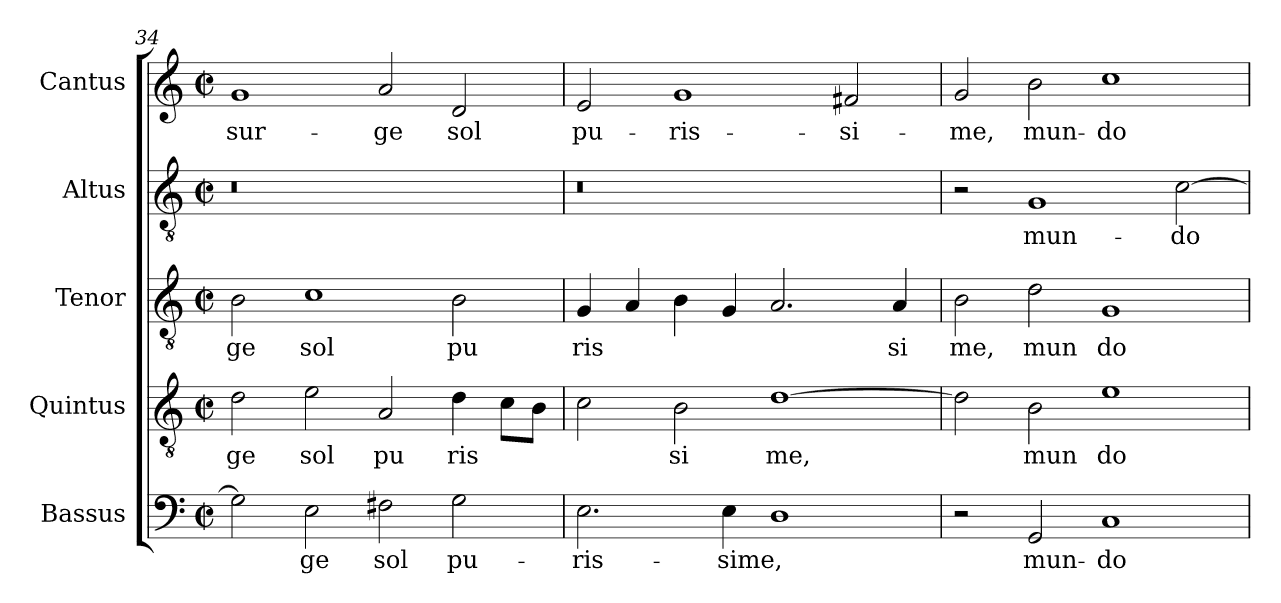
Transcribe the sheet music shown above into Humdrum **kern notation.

**kern	**text	**kern	**text	**kern	**text	**kern	**text	**kern	**text
*part5	*part5	*part4	*part4	*part3	*part3	*part2	*part2	*part1	*part1
*staff5	*staff5	*staff4	*staff4	*staff3	*staff3	*staff2	*staff2	*staff1	*staff1
*I"Bassus	*	*I"Quintus	*	*I"Tenor	*	*I"Altus	*	*I"Cantus	*
*clefF4	*	*clefGv2	*	*clefGv2	*	*clefGv2	*	*clefG2	*
*M2/2	*	*M2/2	*	*M2/2	*	*M2/2	*	*M2/2	*
*met(c|)	*	*met(c|)	*	*met(c|)	*	*met(c|)	*	*met(c|)	*
=34	=34	=34	=34	=34	=34	=34	=34	=34	=34
!	!	!	!LO:LY:b:cj	!	!LO:LY:b:cj	!	!	!	!LO:LY:b:cj
2G\]	.	2d\	ge	2B\	ge	0r	.	1g	-sur-
!	!LO:LY:b:cj	!	!LO:LY:b:cj	!	!LO:LY:b:cj	!	!	!	!
2E\	-ge	2e\	sol	1c	sol	.	.	.	.
!	!LO:LY:b:cj	!	!LO:LY:b:cj	!	!	!	!	!	!LO:LY:b:cj
2F#X\	sol	2A/	pu	.	.	.	.	2a/	-ge
!	!LO:LY:b:cj	!	!LO:LY:b	!	!LO:LY:b:cj	!	!	!	!LO:LY:b:cj
2G\	pu-	4d\	ris	2B\	pu	.	.	2d/	sol
.	.	8c\L	.	.	.	.	.	.	.
.	.	8B\J	.	.	.	.	.	.	.
=35	=35	=35	=35	=35	=35	=35	=35	=35	=35
!	!LO:LY:b:cj	!	!	!	!LO:LY:b	!	!	!	!LO:LY:b:cj
2.E\	-ris-	2c\	.	4G/	ris	0r	.	2e/	pu-
.	.	.	.	4A/	.	.	.	.	.
!	!	!	!LO:LY:b:cj	!	!	!	!	!	!LO:LY:b:cj
.	.	2B\	si	4B\	.	.	.	1g	-ris-
!	!LO:LY:b	!	!	!	!	!	!	!	!
4E\	-sime,	.	.	4G/	.	.	.	.	.
!	!	!	!LO:LY:b:cj	!	!	!	!	!	!
1D	.	[>1d	me,	2.A/	.	.	.	.	.
!	!	!	!	!	!	!	!	!	!LO:LY:b:cj
.	.	.	.	.	.	.	.	2f#X/	-si-
!	!	!	!	!	!LO:LY:b:cj	!	!	!	!
.	.	.	.	4A/	si	.	.	.	.
=36	=36	=36	=36	=36	=36	=36	=36	=36	=36
!	!	!	!	!	!LO:LY:b:cj	!	!	!	!LO:LY:b:cj
2r	.	2d\]	.	2B\	me,	2r	.	2g/	-me,
!	!LO:LY:b:cj	!	!LO:LY:b:cj	!	!LO:LY:b:cj	!	!LO:LY:b:cj	!	!LO:LY:b:cj
2GG/	mun-	2B\	mun	2d\	mun	1G	mun-	2b\	mun-
!	!LO:LY:b:cj	!	!LO:LY:b:cj	!	!LO:LY:b:cj	!	!	!	!LO:LY:b:cj
1C	-do-	1e	do	1G	do	.	.	1cc	-do-
!	!	!	!	!	!	!	!LO:LY:b:cj	!	!
.	.	.	.	.	.	[>2c\	-do-	.	.
=	=	=	=	=	=	=	=	=	=
*-	*-	*-	*-	*-	*-	*-	*-	*-	*-
